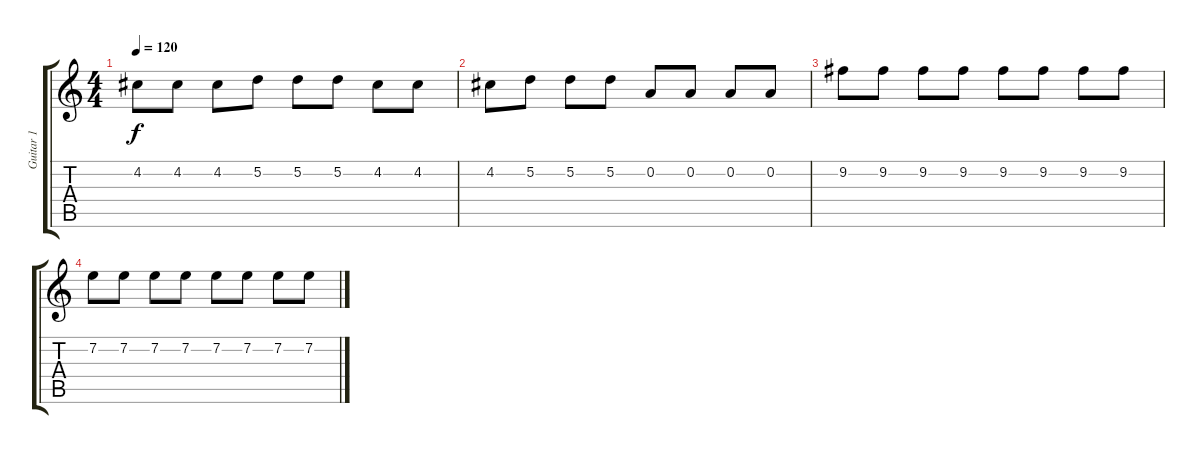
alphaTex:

\track ("Guitar 1" "Guitar 1") {instrument electricguitarclean}
\staff {score tabs}
\tuning (D4 A3 F3 C3 G2 C2) {hide}
\ts (4 4)
\tempo 120
\clef g2
\ks c
4.2.8{dy f} 4.2.8 4.2.8 5.2.8 5.2.8 5.2.8 4.2.8 4.2.8 |
4.2.8 5.2.8 5.2.8 5.2.8 0.2.8 0.2.8 0.2.8 0.2.8 |
9.2.8 9.2.8 9.2.8 9.2.8 9.2.8 9.2.8 9.2.8 9.2.8 |
7.2.8 7.2.8 7.2.8 7.2.8 7.2.8 7.2.8 7.2.8 7.2.8
